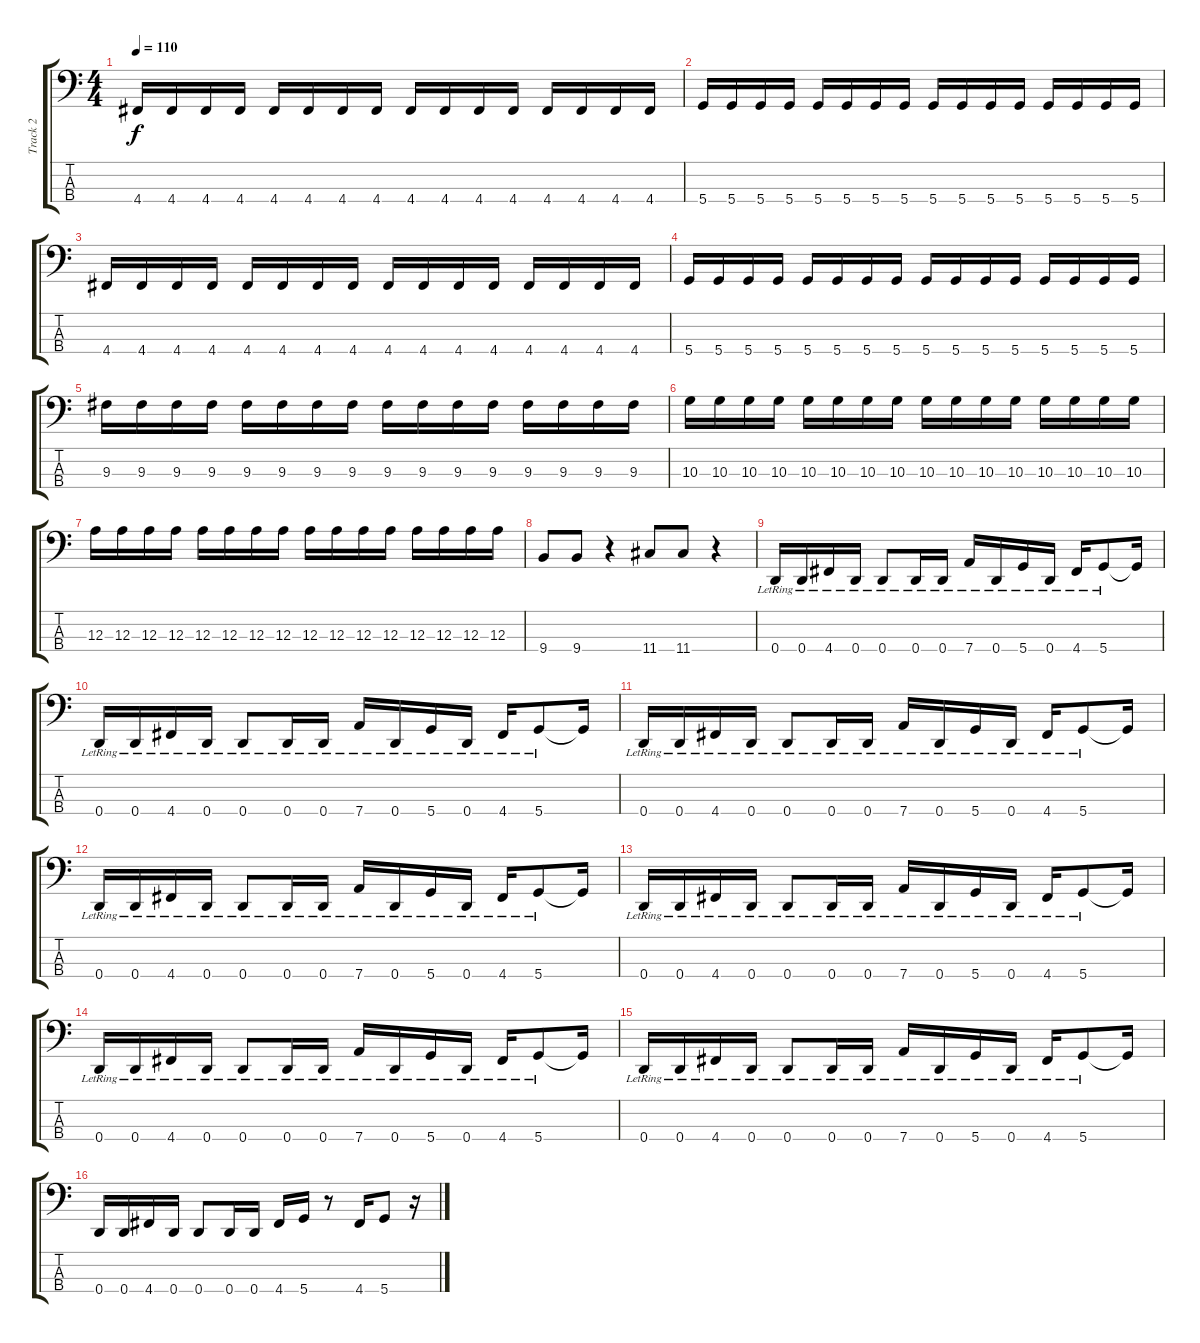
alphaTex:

\track ("Track 2" "Track 2") {instrument electricbasspick}
\staff {score tabs}
\tuning (G2 D2 A1 D1) {hide}
\ts (4 4)
\tempo 110
\clef f4
\ks c
4.4.16{dy f} 4.4.16 4.4.16 4.4.16 4.4.16 4.4.16 4.4.16 4.4.16 4.4.16 4.4.16 4.4.16 4.4.16 4.4.16 4.4.16 4.4.16 4.4.16 |
5.4.16 5.4.16 5.4.16 5.4.16 5.4.16 5.4.16 5.4.16 5.4.16 5.4.16 5.4.16 5.4.16 5.4.16 5.4.16 5.4.16 5.4.16 5.4.16 |
4.4.16 4.4.16 4.4.16 4.4.16 4.4.16 4.4.16 4.4.16 4.4.16 4.4.16 4.4.16 4.4.16 4.4.16 4.4.16 4.4.16 4.4.16 4.4.16 |
5.4.16 5.4.16 5.4.16 5.4.16 5.4.16 5.4.16 5.4.16 5.4.16 5.4.16 5.4.16 5.4.16 5.4.16 5.4.16 5.4.16 5.4.16 5.4.16 |
9.3.16 9.3.16 9.3.16 9.3.16 9.3.16 9.3.16 9.3.16 9.3.16 9.3.16 9.3.16 9.3.16 9.3.16 9.3.16 9.3.16 9.3.16 9.3.16 |
10.3.16 10.3.16 10.3.16 10.3.16 10.3.16 10.3.16 10.3.16 10.3.16 10.3.16 10.3.16 10.3.16 10.3.16 10.3.16 10.3.16 10.3.16 10.3.16 |
12.3.16 12.3.16 12.3.16 12.3.16 12.3.16 12.3.16 12.3.16 12.3.16 12.3.16 12.3.16 12.3.16 12.3.16 12.3.16 12.3.16 12.3.16 12.3.16 |
9.4.8 9.4.8 r.4 11.4.8 11.4.8 r.4 |
0.4{lr}.16 0.4{lr}.16 4.4{lr}.16 0.4{lr}.16 0.4{lr}.8 0.4{lr}.16 0.4{lr}.16 7.4{lr}.16 0.4{lr}.16 5.4{lr}.16 0.4{lr}.16 4.4{lr}.16 5.4{lr}.8 5.4{t}.16 |
0.4{lr}.16 0.4{lr}.16 4.4{lr}.16 0.4{lr}.16 0.4{lr}.8 0.4{lr}.16 0.4{lr}.16 7.4{lr}.16 0.4{lr}.16 5.4{lr}.16 0.4{lr}.16 4.4{lr}.16 5.4{lr}.8 5.4{t}.16 |
0.4{lr}.16 0.4{lr}.16 4.4{lr}.16 0.4{lr}.16 0.4{lr}.8 0.4{lr}.16 0.4{lr}.16 7.4{lr}.16 0.4{lr}.16 5.4{lr}.16 0.4{lr}.16 4.4{lr}.16 5.4{lr}.8 5.4{t}.16 |
0.4{lr}.16 0.4{lr}.16 4.4{lr}.16 0.4{lr}.16 0.4{lr}.8 0.4{lr}.16 0.4{lr}.16 7.4{lr}.16 0.4{lr}.16 5.4{lr}.16 0.4{lr}.16 4.4{lr}.16 5.4{lr}.8 5.4{t}.16 |
0.4{lr}.16 0.4{lr}.16 4.4{lr}.16 0.4{lr}.16 0.4{lr}.8 0.4{lr}.16 0.4{lr}.16 7.4{lr}.16 0.4{lr}.16 5.4{lr}.16 0.4{lr}.16 4.4{lr}.16 5.4{lr}.8 5.4{t}.16 |
0.4{lr}.16 0.4{lr}.16 4.4{lr}.16 0.4{lr}.16 0.4{lr}.8 0.4{lr}.16 0.4{lr}.16 7.4{lr}.16 0.4{lr}.16 5.4{lr}.16 0.4{lr}.16 4.4{lr}.16 5.4{lr}.8 5.4{t}.16 |
0.4{lr}.16 0.4{lr}.16 4.4{lr}.16 0.4{lr}.16 0.4{lr}.8 0.4{lr}.16 0.4{lr}.16 7.4{lr}.16 0.4{lr}.16 5.4{lr}.16 0.4{lr}.16 4.4{lr}.16 5.4{lr}.8 5.4{t}.16 |
0.4.16 0.4.16 4.4.16 0.4.16 0.4.8 0.4.16 0.4.16 4.4.16 5.4.16 r.8 4.4.16 5.4.8 r.16
